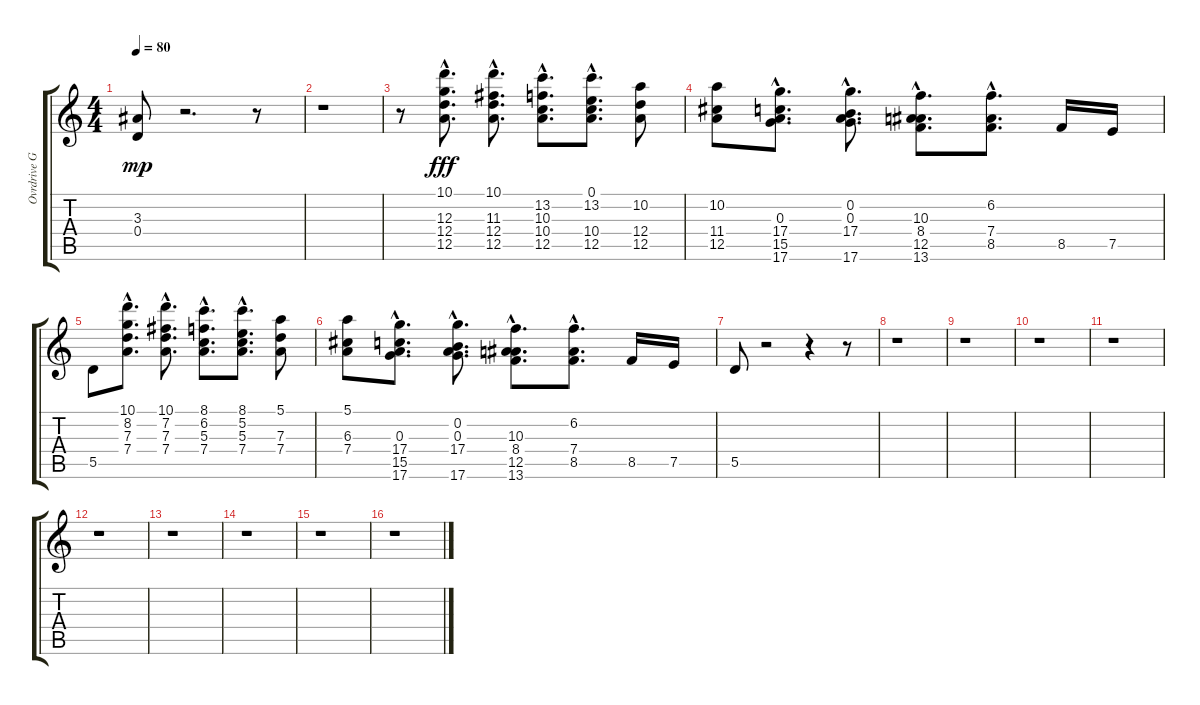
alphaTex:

\track ("Ovrdrive Guit.      " "Ovrdrive G") {instrument overdrivenguitar}
\staff {score tabs}
\tuning (E4 B3 G3 D3 A2 E2) {hide}
\ts (4 4)
\tempo 80
\clef g2
\ks c
(3.3 0.4).8{dy mp} r.2{d} r.8 |
r.1 |
r.8 (10.1{hac} 12.3{hac} 12.4{hac} 12.5{hac}).8{d dy fff} (10.1{hac} 11.3{hac} 12.4{hac} 12.5{hac}).8{d} (13.2{hac} 10.3{hac} 10.4{hac} 12.5{hac}).8{d} (0.1{hac} 13.2{hac} 10.4{hac} 12.5{hac}).8{d} (10.2 12.4 12.5).8 |
(10.2 11.4 12.5).8 (0.3{hac} 17.4{hac} 15.5{hac} 17.6{hac}).8{d} (0.2{hac} 0.3{hac} 17.4{hac} 17.6{hac}).8{d} (10.3{hac} 8.4{hac} 12.5{hac} 13.6{hac}).8{d} (6.2{hac} 7.4 8.5{hac}).8{d} 8.5.16 7.5.16 |
5.5.8 (10.1{hac} 8.2{hac} 7.3{hac} 7.4{hac}).8{d} (10.1{hac} 7.2{hac} 7.3{hac} 7.4{hac}).8{d} (8.1{hac} 6.2{hac} 5.3{hac} 7.4{hac}).8{d} (8.1{hac} 5.2{hac} 5.3{hac} 7.4{hac}).8{d} (5.1 7.3 7.4).8 |
(5.1 6.3 7.4).8 (0.3{hac} 17.4{hac} 15.5{hac} 17.6{hac}).8{d} (0.2{hac} 0.3{hac} 17.4{hac} 17.6{hac}).8{d} (10.3{hac} 8.4{hac} 12.5{hac} 13.6{hac}).8{d} (6.2{hac} 7.4 8.5{hac}).8{d} 8.5.16 7.5.16 |
5.5.8 r.2 r.4 r.8 |
r.1 |
r.1 |
r.1 |
r.1 |
r.1 |
r.1 |
r.1 |
r.1 |
r.1
